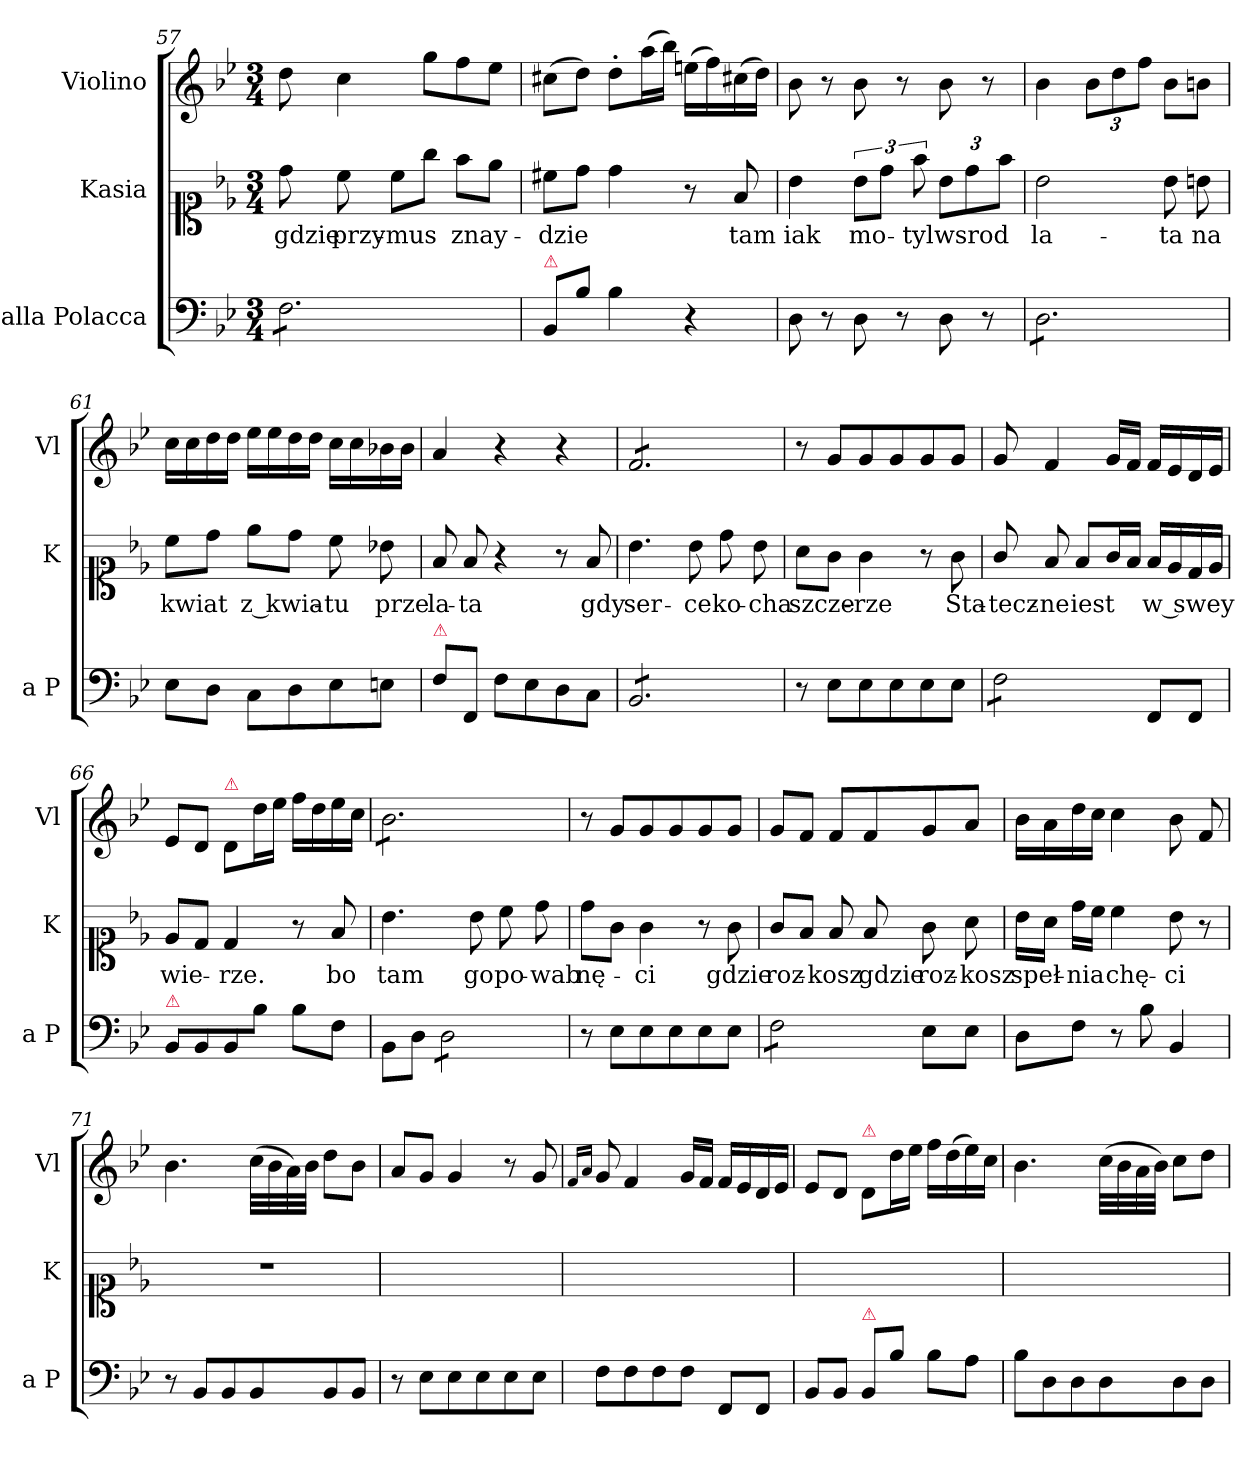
**kern	**kern	**text	**kern
*part3	*part2	*part2	*part1
*staff3	*staff2	*staff2	*staff1
*I"alla Polacca	*I"Kasia	*	*I"Violino
*I'a P	*I'K	*	*I'Vl
*clefF4	*clefC1	*	*clefG2
*k[b-e-]	*k[b-e-]	*	*k[b-e-]
*B-:	*B-:	*	*B-:
*M3/4	*M3/4	*	*M3/4
=57	=57	=57	=57
*tremolo	*	*	*
8F\L	8dd\	gdzie	8dd\
8F\	8cc\	przy-	4cc\
8F\	8cc\L	-mus	.
8F\	8gg\J	.	8gg\L
8F\	8ff\L	znay-	8ff\
8F\J	8ee-\J	.	8ee-\J
*Xtremolo	*	*	*
=58	=58	=58	=58
!LO:TX:a:color=crimson:t=⚠	!	!	!
8BB-/L	8cc#X\L	-dzie	(8cc#X\L
8B-\J	8dd\J	.	8dd\J)
4B-\	4dd\	.	8dd'\L
.	.	.	(16aa\L
.	.	.	16bb-\JJ)
4r	8r	.	(16een\LL
.	.	.	16ff\)
.	8f/	tam	(16cc#X\
.	.	.	16dd\JJ)
=59	=59	=59	=59
8D\	4b-\	iak	8b-\
8r	.	.	8r
8D\	12b-\L	mo-	8b-\
.	12dd\J	.	.
8r	.	.	8r
.	12ff\	-tyl	.
8D\	12b-\L	wsrod	8b-\
.	12dd\	.	.
8r	.	.	8r
.	12ff\J	.	.
=60	=60	=60	=60
*tremolo	*	*	*
8D\L	2b-\	la-	4b-\
8D\	.	.	.
8D\	.	.	12b-\L
.	.	.	12dd\
8D\	.	.	.
.	.	.	12ff\J
8D\	8b-\	-ta	8b-\L
8D\J	8bn\	na	8bn\J
*Xtremolo	*	*	*
=61	=61	=61	=61
8E-\L	8cc\L	kwiat	16cc\LL
.	.	.	16cc\
8D\J	8dd\J	.	16dd\
.	.	.	16dd\JJ
8C\L	8ee-\L	z kwia-	16ee-\LL
.	.	.	16ee-\
8D\	8dd\J	.	16dd\
.	.	.	16dd\JJ
8E-\	8cc\	-tu	16cc\LL
.	.	.	16cc\
8En\J	8b-X\	prze	16b-X\
.	.	.	16b-\JJ
=62	=62	=62	=62
!LO:TX:a:color=crimson:t=⚠	!	!	!
8F\L	8f/	la-	4a/
8FF/J	8f/	-ta	.
8F\L	4r	.	4r
8E-\	.	.	.
8D\	8r	.	4r
8C\J	8f/	gdy	.
=63	=63	=63	=63
*tremolo	*	*	*
*	*	*	*tremolo
8BB-/L	4.b-\	ser-	8f/L
8BB-/	.	.	8f/
8BB-/	.	.	8f/
8BB-/	8b-\	-ce	8f/
8BB-/	8dd\	ko-	8f/
8BB-/J	8b-\	-cha	8f/J
*	*	*	*Xtremolo
*Xtremolo	*	*	*
=64	=64	=64	=64
8r	8a\L	szcze-	8r
8E-\L	8g\J	.	8g/L
8E-\	4g\	-rze	8g/
8E-\	.	.	8g/
8E-\	8r	.	8g/
8E-\J	8g\	Sta-	8g/J
=65	=65	=65	=65
*tremolo	*	*	*
8F\L	8g/	-tecz-	8g/
8F\	8f/	-ne	4f/
8F\	8f/L	iest	.
8F\J	16g/L	.	16g/LL
*Xtremolo	*	*	*
.	16f/JJ	.	16f/JJ
8FF/L	16f/LL	w swey	16f/LL
.	16e-/	.	16e-/
8FF/J	16d/	.	16d/
.	16e-/JJ	.	16e-/JJ
=66	=66	=66	=66
!LO:TX:a:color=crimson:t=⚠	!	!	!
8BB-/L	8e-/L	wie-	8e-/L
8BB-/	8d/J	.	8d/J
!	!	!	!LO:TX:a:color=crimson:t=⚠
8BB-/	4d/	-rze.	8d/L
8B-\J	.	.	16dd\L
.	.	.	16ee-\JJ
8B-\L	8r	.	16ff\LL
.	.	.	16dd\
8F\J	8f/	bo	16ee-\
.	.	.	16cc\JJ
=67	=67	=67	=67
*	*	*	*tremolo
8BB-\L	4.b-\	tam	8b-\L
8D\J	.	.	8b-\
*tremolo	*	*	*
8D\L	.	.	8b-\
8D\	8b-\	go	8b-\
8D\	8cc\	po-	8b-\
8D\J	8dd\	-wab	8b-\J
*	*	*	*Xtremolo
*Xtremolo	*	*	*
=68	=68	=68	=68
8r	8dd\L	nę-	8r
8E-\L	8g\J	.	8g/L
8E-\	4g\	-ci	8g/
8E-\	.	.	8g/
8E-\	8r	.	8g/
8E-\J	8g\	gdzie	8g/J
=69	=69	=69	=69
*tremolo	*	*	*
8F\L	8g/L	roz-	8g/L
8F\	8f/J	.	8f/J
8F\	8f/	-kosz	8f/L
8F\J	8f/	gdzie	8f/
*Xtremolo	*	*	*
8E-\L	8g\	roz-	8g/
8E-\J	8a\	-kosz	8a/J
=70	=70	=70	=70
8D\L	16b-\LL	speł-	16b-\LL
.	16a\JJ	.	16a\
8F\J	16dd\LL	-nia	16dd\
.	16cc\JJ	.	16cc\JJ
8r	4cc\	chę-	4cc\
8B-\	.	.	.
4BB-/	8b-\	-ci	8b-\
.	8r	.	8f/
=71	=71	=71	=71
8r	2.r	.	4.b-\
8BB-/L	.	.	.
8BB-/	.	.	.
8BB-/	.	.	(32cc\LLL
.	.	.	32b-\
.	.	.	32a\)
.	.	.	32b-\JJJ
8BB-/	.	.	8dd\L
8BB-/J	.	.	8b-\J
=72	=72	=72	=72
8r	2.ryy	.	8a/L
8E-\L	.	.	8g/J
8E-\	.	.	4g/
8E-\	.	.	.
8E-\	.	.	8r
8E-\J	.	.	8g/
=73	=73	=73	=73
.	.	.	16qqf/LL
.	.	.	16qqa/JJ
8F\L	2.ryy	.	8g/
8F\	.	.	4f/
8F\	.	.	.
8F\J	.	.	16g/LL
.	.	.	16f/JJ
8FF/L	.	.	16f/LL
.	.	.	16e-/
8FF/J	.	.	16d/
.	.	.	16e-/JJ
=74	=74	=74	=74
8BB-/L	2.ryy	.	8e-/L
8BB-/J	.	.	8d/J
!	!	!	!LO:TX:a:color=crimson:t=⚠
!LO:TX:a:color=crimson:t=⚠	!	!	!
8BB-/L	.	.	8d/L
8B-\J	.	.	16dd\L
.	.	.	16ee-\JJ
8B-\L	.	.	16ff\LL
.	.	.	(16dd\
8A\J	.	.	16ee-\)
.	.	.	16cc\JJ
=75	=75	=75	=75
8B-\L	2.ryy	.	4.b-\
8D\	.	.	.
8D\	.	.	.
8D\	.	.	(32cc\LLL
.	.	.	32b-\
.	.	.	32a\
.	.	.	32b-\JJJ)
8D\	.	.	8cc\L
8D\J	.	.	8dd\J
=	=	=	=
*-	*-	*-	*-
